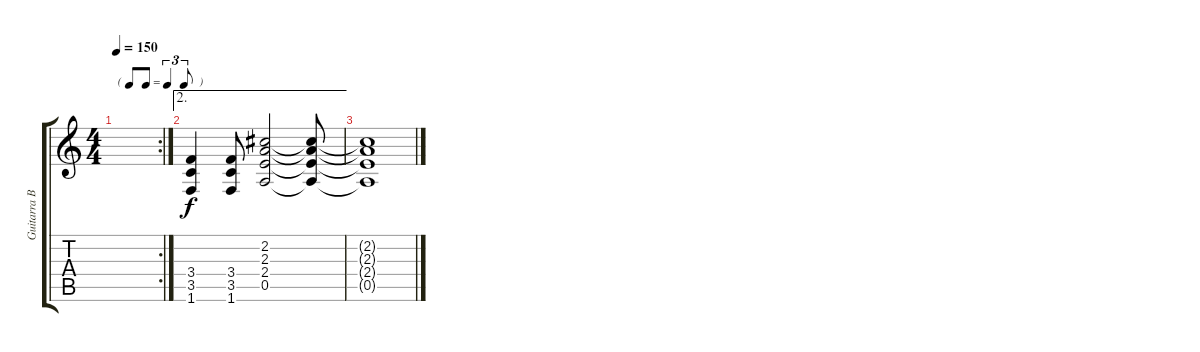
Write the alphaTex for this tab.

\track ("Guitarra Base" "Guitarra B") {instrument distortionguitar}
\staff {score tabs}
\tuning (E4 B3 G3 D3 A2 E2) {hide}
\rc 2
\ts (4 4)
\tf triplet8th
\tempo 150
\clef g2
\ks c
|
\ae 2
(3.4 3.5 1.6).4 (3.4 3.5 1.6).8 (2.2 2.3 2.4 0.5).2 (2.2{t} 2.3{t} 2.4{t} 0.5{t}).8 |
(2.2{t} 2.3{t} 2.4{t} 0.5{t}).1
